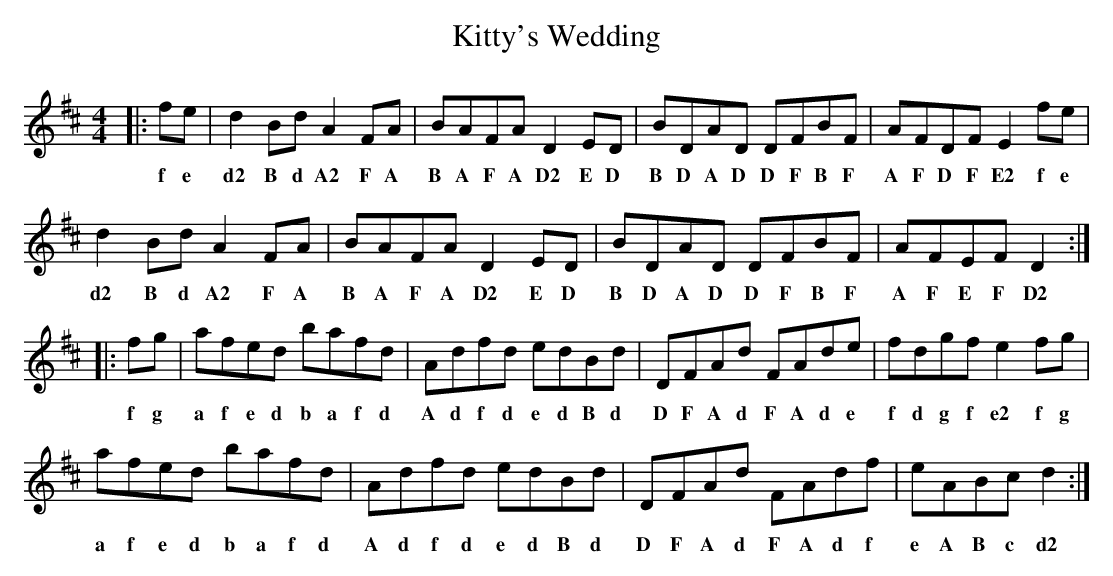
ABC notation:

X:1
T: Kitty's Wedding
M: 4/4
L: 1/8
K: Dmaj
|:fe|d2Bd A2FA|BAFA D2 ED|BDAD DFBF|AFDF E2fe|
w: f e d2 B d A2 F A B A F A D2 E D B D A D D F B F A F D F E2 f e
d2Bd A2FA|BAFA D2 ED|BDAD DFBF|AFEF D2:|
w: d2 B d A2 F A B A F A D2 E D B D A D D F B F A F E F D2
|:fg|afed bafd|Adfd edBd|DFAd FAde|fdgf e2fg|
w: f g a f e d b a f d A d f d e d B d D F A d F A d e f d g f e2 f g
afed bafd|Adfd edBd|DFAd FAdf|eABc d2:|
w: a f e d b a f d A d f d e d B d D F A d F A d f e A B c d2
